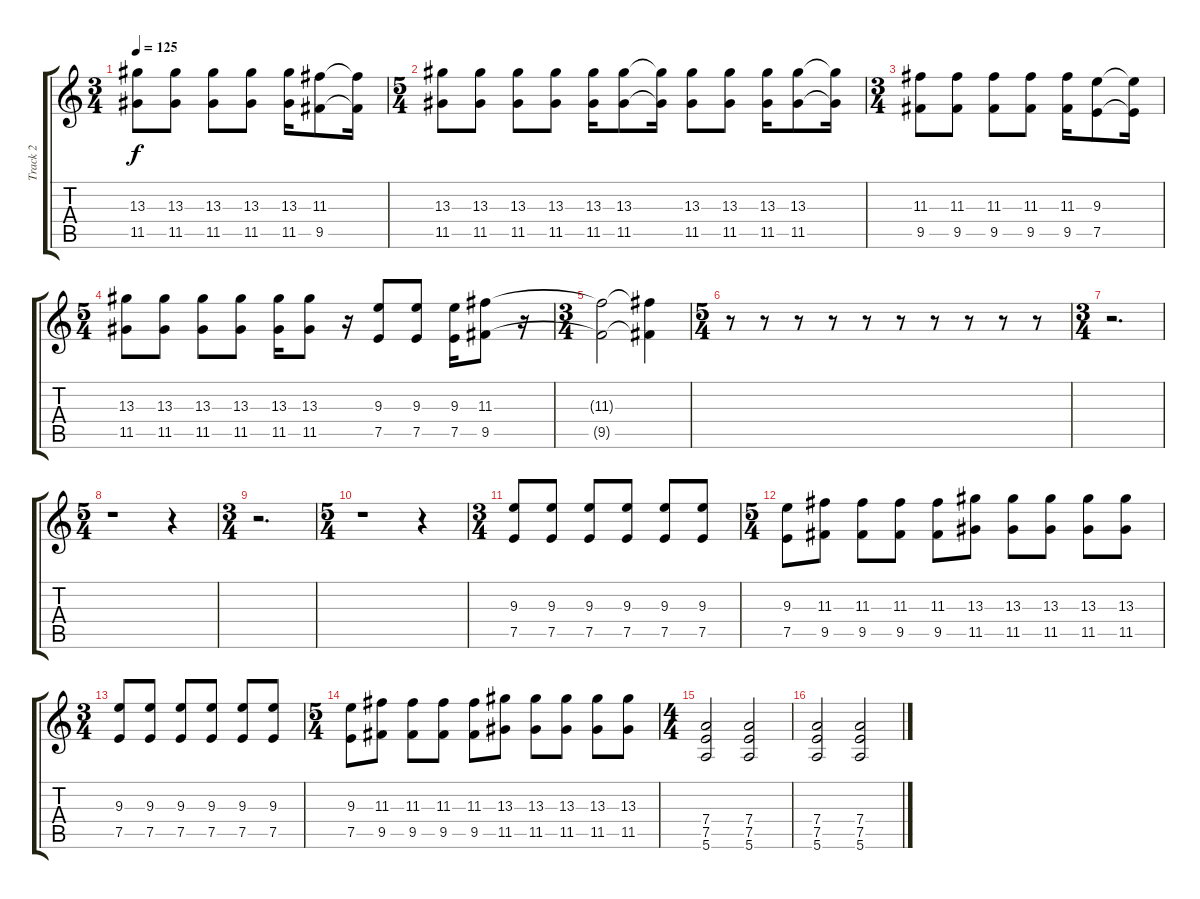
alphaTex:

\track ("Track 2" "Track 2") {instrument distortionguitar}
\staff {score tabs}
\tuning (E4 B3 G3 D3 A2 E2) {hide}
\ts (3 4)
\tempo 125
\clef g2
\ks c
(13.3 11.5).8{dy f} (13.3 11.5).8 (13.3 11.5).8 (13.3 11.5).8 (13.3 11.5).16 (11.3 9.5).8 (11.3{t} 9.5{t}).16 |
\ts (5 4)
(13.3 11.5).8 (13.3 11.5).8 (13.3 11.5).8 (13.3 11.5).8 (13.3 11.5).16 (13.3 11.5).8 (13.3{t} 11.5{t}).16 (13.3 11.5).8 (13.3 11.5).8 (13.3 11.5).16 (13.3 11.5).8 (13.3{t} 11.5{t}).16 |
\ts (3 4)
(11.3 9.5).8 (11.3 9.5).8 (11.3 9.5).8 (11.3 9.5).8 (11.3 9.5).16 (9.3 7.5).8 (9.3{t} 7.5{t}).16 |
\ts (5 4)
(13.3 11.5).8 (13.3 11.5).8 (13.3 11.5).8 (13.3 11.5).8 (13.3 11.5).16 (13.3 11.5).8 r.16 (9.3 7.5).8 (9.3 7.5).8 (9.3 7.5).16 (11.3 9.5).8 r.16 |
\ts (3 4)
(11.3{t} 9.5{t}).2 (11.3{t} 9.5{t}).4 |
\ts (5 4)
r.8 r.8 r.8 r.8 r.8 r.8 r.8 r.8 r.8 r.8 |
\ts (3 4)
r.2{d} |
\ts (5 4)
r.1 r.4 |
\ts (3 4)
r.2{d} |
\ts (5 4)
r.1 r.4 |
\ts (3 4)
(9.3 7.5).8 (9.3 7.5).8 (9.3 7.5).8 (9.3 7.5).8 (9.3 7.5).8 (9.3 7.5).8 |
\ts (5 4)
(9.3 7.5).8 (11.3 9.5).8 (11.3 9.5).8 (11.3 9.5).8 (11.3 9.5).8 (13.3 11.5).8 (13.3 11.5).8 (13.3 11.5).8 (13.3 11.5).8 (13.3 11.5).8 |
\ts (3 4)
(9.3 7.5).8 (9.3 7.5).8 (9.3 7.5).8 (9.3 7.5).8 (9.3 7.5).8 (9.3 7.5).8 |
\ts (5 4)
(9.3 7.5).8 (11.3 9.5).8 (11.3 9.5).8 (11.3 9.5).8 (11.3 9.5).8 (13.3 11.5).8 (13.3 11.5).8 (13.3 11.5).8 (13.3 11.5).8 (13.3 11.5).8 |
\ts (4 4)
(7.4 7.5 5.6).2 (7.4 7.5 5.6).2 |
(7.4 7.5 5.6).2 (7.4 7.5 5.6).2
